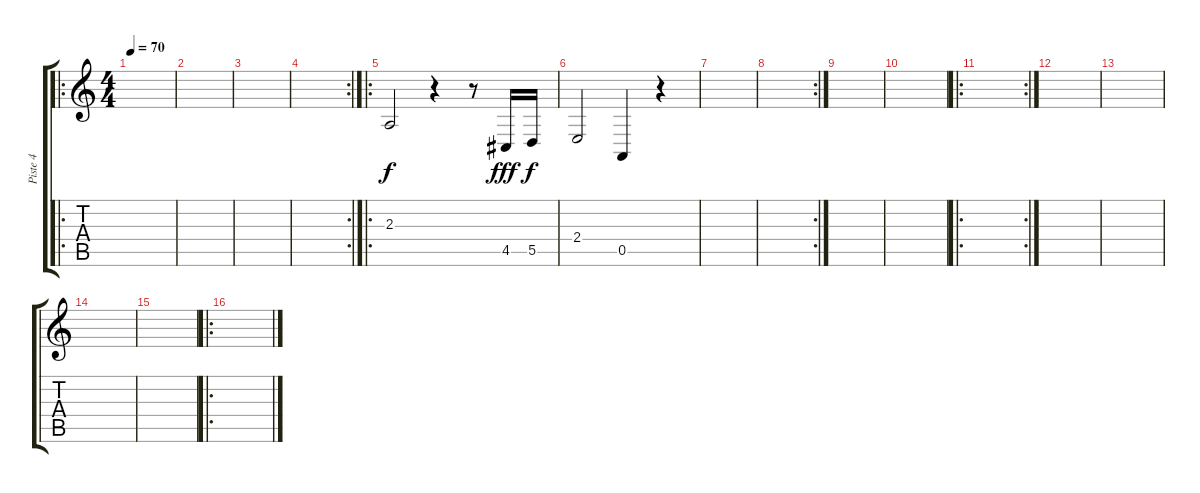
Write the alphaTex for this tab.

\track ("Piste 4" "Piste 4") {instrument cello}
\staff {score tabs}
\tuning (E4 B3 G3 D3 A2 E2) {hide}
\ro
\ts (4 4)
\tempo 70
\clef g2
\ks c
|
|
|
\rc 2
|
\ro
2.3.2 r.4 r.8 4.5.16{dy fff} 5.5.16{dy f} |
2.4.2 0.5.4 r.4 |
|
\rc 2
|
|
|
\ro
\rc 2
|
|
|
|
|
\ro
